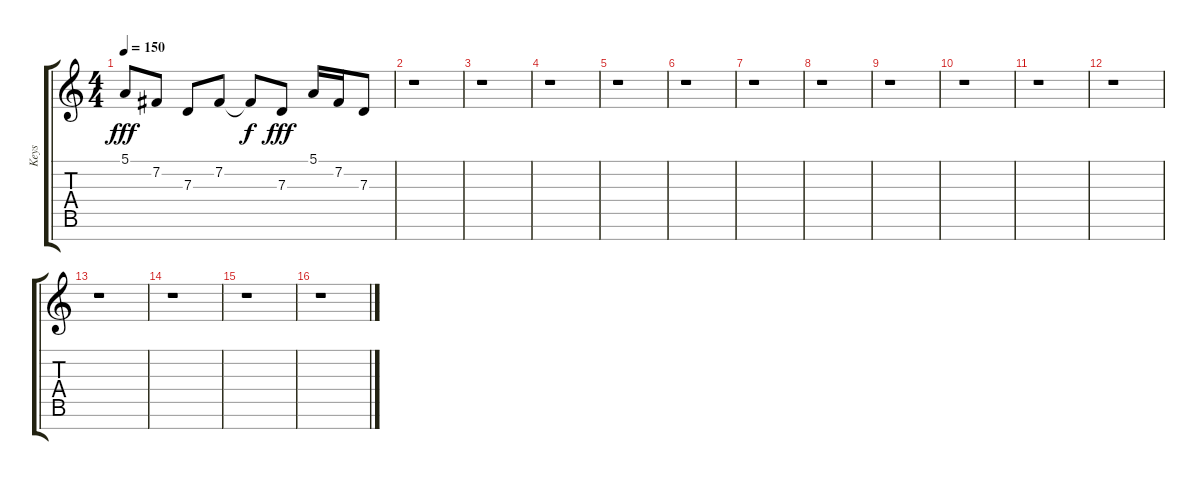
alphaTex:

\track ("Keys" "Keys") {instrument lead2sawtooth}
\staff {score tabs}
\tuning (E4 B3 G3 D3 A2 E2 B1) {hide}
\ts (4 4)
\tempo 150
\clef g2
\ks c
5.1.8{dy fff} 7.2.8 7.3.8 7.2.8 7.2{t}.8{dy f} 7.3.8{dy fff} 5.1.16 7.2.16 7.3.8 |
r.1 |
r.1 |
r.1 |
r.1 |
r.1 |
r.1 |
r.1 |
r.1 |
r.1 |
r.1 |
r.1 |
r.1 |
r.1 |
r.1 |
r.1
